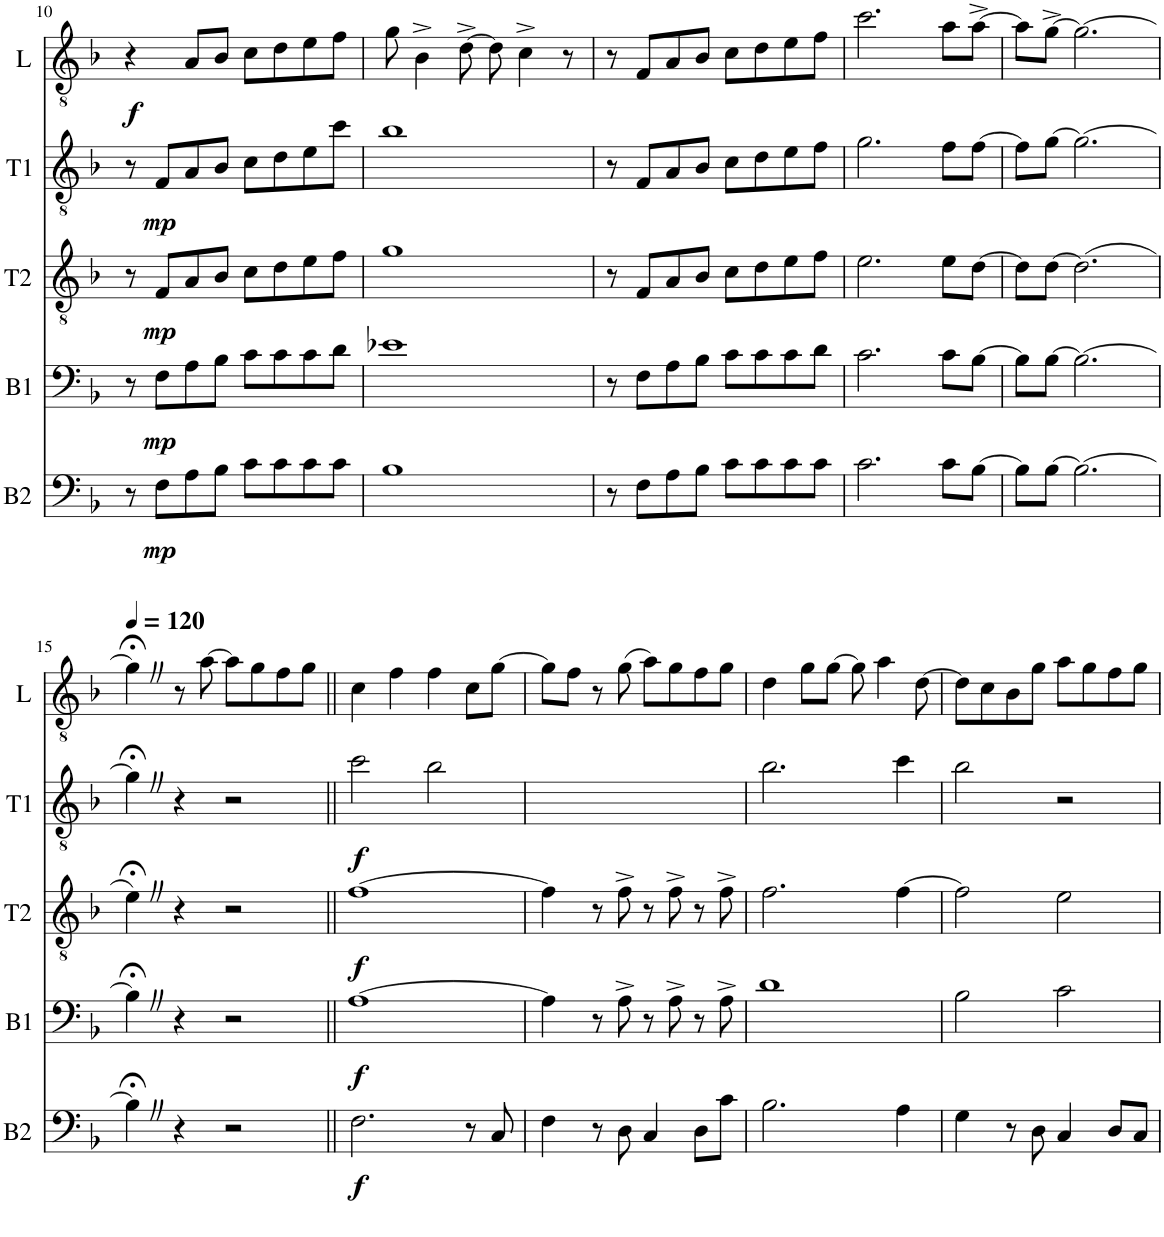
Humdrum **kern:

**kern	**dynam	**kern	**dynam	**kern	**dynam	**kern	**dynam	**kern	**dynam
*part5	*part5	*part4	*part4	*part3	*part3	*part2	*part2	*part1	*part1
*staff5	*staff5	*staff4	*staff4	*staff3	*staff3	*staff2	*staff2	*staff1	*staff1
*I"Bass	*	*I"Baritone	*	*I"Tenor 2	*	*I"Tenor 1	*	*I"Lead Tenor	*
*I'B2	*	*I'B1	*	*I'T2	*	*I'T1	*	*I'L	*
!!LO:PB:g=z
*clefF4	*	*clefF4	*	*clefGv2	*	*clefGv2	*	*clefGv2	*
*k[b-]	*	*k[b-]	*	*k[b-]	*	*k[b-]	*	*k[b-]	*
=10	=10	=10	=10	=10	=10	=10	=10	=10	=10
!	!	!	!	!	!	!	!	!	!LO:DY:b
8r	.	8r	.	8r	.	8r	.	4r	f
!	!LO:DY:b	!	!LO:DY:b	!	!LO:DY:b	!	!LO:DY:b	!	!
8F\L	mp	8F\L	mp	8F/L	mp	8F/L	mp	.	.
8A\	.	8A\	.	8A/	.	8A/	.	8A/L	.
8B-\J	.	8B-\J	.	8B-/J	.	8B-/J	.	8B-/J	.
8c\L	.	8c\L	.	8c\L	.	8c\L	.	8c\L	.
8c\	.	8c\	.	8d\	.	8d\	.	8d\	.
8c\	.	8c\	.	8e\	.	8e\	.	8e\	.
8c\J	.	8d\J	.	8f\J	.	8cc\J	.	8f\J	.
=11	=11	=11	=11	=11	=11	=11	=11	=11	=11
1B-	.	1e-X	.	1g	.	1b-	.	8g\	.
.	.	.	.	.	.	.	.	4B-^\	.
.	.	.	.	.	.	.	.	[8d^\	.
.	.	.	.	.	.	.	.	8d\]	.
.	.	.	.	.	.	.	.	4c^\	.
.	.	.	.	.	.	.	.	8r	.
=12	=12	=12	=12	=12	=12	=12	=12	=12	=12
8r	.	8r	.	8r	.	8r	.	8r	.
8F\L	.	8F\L	.	8F/L	.	8F/L	.	8F/L	.
8A\	.	8A\	.	8A/	.	8A/	.	8A/	.
8B-\J	.	8B-\J	.	8B-/J	.	8B-/J	.	8B-/J	.
8c\L	.	8c\L	.	8c\L	.	8c\L	.	8c\L	.
8c\	.	8c\	.	8d\	.	8d\	.	8d\	.
8c\	.	8c\	.	8e\	.	8e\	.	8e\	.
8c\J	.	8d\J	.	8f\J	.	8f\J	.	8f\J	.
=13	=13	=13	=13	=13	=13	=13	=13	=13	=13
2.c\	.	2.c\	.	2.e\	.	2.g\	.	2.cc\	.
8c\L	.	8c\L	.	8e\L	.	8f\L	.	8a\L	.
[8B-\J	.	[8B-\J	.	[8d\J	.	[8f\J	.	[8a^\J	.
=14	=14	=14	=14	=14	=14	=14	=14	=14	=14
8B-\L]	.	8B-\L]	.	8d\L]	.	8f\L]	.	8a\L]	.
[8B-\J	.	[8B-\J	.	[8d\J	.	[8g\J	.	[8g^\J	.
2.B-\_	.	2.B-\_	.	(2.d\]	.	2.g\_	.	2.g\_	.
!!LO:LB:g=z
=15	=15	=15	=15	=15	=15	=15	=15	=15	=15
*	*	*	*	*	*	*	*	*MM120	*
4B-;<Z\]	.	4B-;<Z\]	.	4e;<Z\)	.	4g;<Z\]	.	4g;<Z\]	.
4r	.	4r	.	4r	.	4r	.	8r	.
.	.	.	.	.	.	.	.	[8a\	.
2r	.	2r	.	2r	.	2r	.	8a\L]	.
.	.	.	.	.	.	.	.	8g\	.
.	.	.	.	.	.	.	.	8f\	.
.	.	.	.	.	.	.	.	8g\J	.
=16||	=16||	=16||	=16||	=16||	=16||	=16||	=16||	=16||	=16||
!	!LO:DY:b	!	!LO:DY:b	!	!LO:DY:b	!	!LO:DY:b	!	!
2.F\	f	[1A	f	[1f	f	2cc\	f	4c\	.
.	.	.	.	.	.	.	.	4f\	.
.	.	.	.	.	.	2b-\	.	4f\	.
8r	.	.	.	.	.	.	.	8c\L	.
8C/	.	.	.	.	.	.	.	[8g\J	.
=17	=17	=17	=17	=17	=17	=17	=17	=17	=17
4F\	.	4A\]	.	4f\]	.	1a	.	8g\L]	.
.	.	.	.	.	.	.	.	8f\J	.
8r	.	8r	.	8r	.	.	.	8r	.
8D\	.	8A^\	.	8f^\	.	.	.	(8g\	.
4C/	.	8r	.	8r	.	.	.	8a\L)	.
.	.	8A^\	.	8f^\	.	.	.	8g\	.
8D\L	.	8r	.	8r	.	.	.	8f\	.
8c\J	.	8A^\	.	8f^\	.	.	.	8g\J	.
=18	=18	=18	=18	=18	=18	=18	=18	=18	=18
2.B-\	.	1d	.	2.f\	.	2.b-\	.	4d\	.
.	.	.	.	.	.	.	.	8g\L	.
.	.	.	.	.	.	.	.	[8g\J	.
.	.	.	.	.	.	.	.	8g\]	.
.	.	.	.	.	.	.	.	4a\	.
4A\	.	.	.	[4f\	.	4cc\	.	.	.
.	.	.	.	.	.	.	.	[8d\	.
=19	=19	=19	=19	=19	=19	=19	=19	=19	=19
4G\	.	2B-\	.	2f\]	.	2b-\	.	8d\L]	.
.	.	.	.	.	.	.	.	8c\	.
8r	.	.	.	.	.	.	.	8B-\	.
8D\	.	.	.	.	.	.	.	8g\J	.
4C/	.	2c\	.	2e\	.	2r	.	8a\L	.
.	.	.	.	.	.	.	.	8g\	.
8D/L	.	.	.	.	.	.	.	8f\	.
8C/J	.	.	.	.	.	.	.	8g\J	.
=	=	=	=	=	=	=	=	=	=
*-	*-	*-	*-	*-	*-	*-	*-	*-	*-
